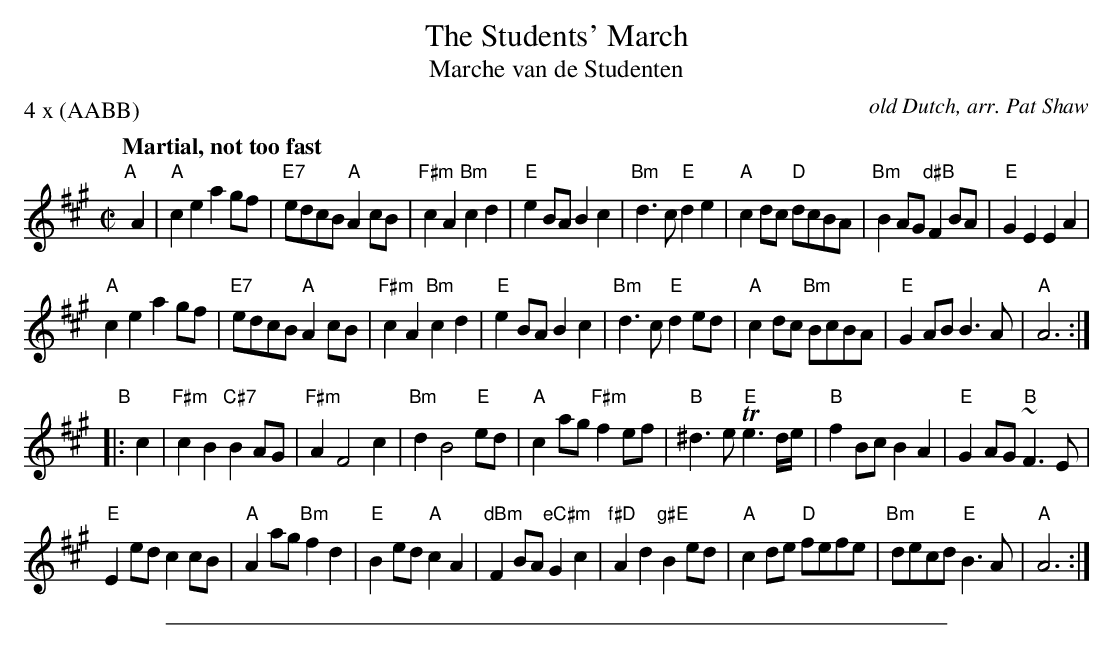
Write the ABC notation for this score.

X:1
T: The Students' March
T: Marche van de Studenten
C: old Dutch, arr. Pat Shaw
P: 4 x (AABB)
Q: "Martial, not too fast"
M: C|
L: 1/8
K: A
"A"[|] A2 |\
"A"c2e2 a2gf | "E7"edcB "A"A2cB | "F#m"c2A2 "Bm"c2d2 | "E"e2BA B2c2 |\
"Bm"d3c "E"d2e2 | "A"c2dc "D"dcBA | "Bm"B2AG "d#B"F2BA | "E"G2E2 E2A2 |
"A"c2e2 a2gf | "E7"edcB "A"A2cB | "F#m"c2A2 "Bm"c2d2 | "E"e2BA B2c2 |\
"Bm"d3c "E"d2ed | "A"c2dc "Bm"BcBA | "E"G2AB B3A | "A"A6 :|
"B"|: c2 |\
"F#m"c2B2 "C#7"B2AG | "F#m"A2 F4 c2 | "Bm"d2 B4 "E"ed | "A"c2ag "F#m"f2ef |\
"B"^d3e "E"Te3d/e/ | "B"f2Bc B2A2 | "E"G2AG "B"~F3E |
"E"E2ed c2cB | "A"A2ag "Bm"f2d2 | "E"B2ed "A"c2A2 | "dBm"F2BA "eC#m"G2c2 |\
"f#D"A2d2 "g#E"B2ed | "A"c2de "D"fefe | "Bm"decd "E"B3A | "A"A6 :|
